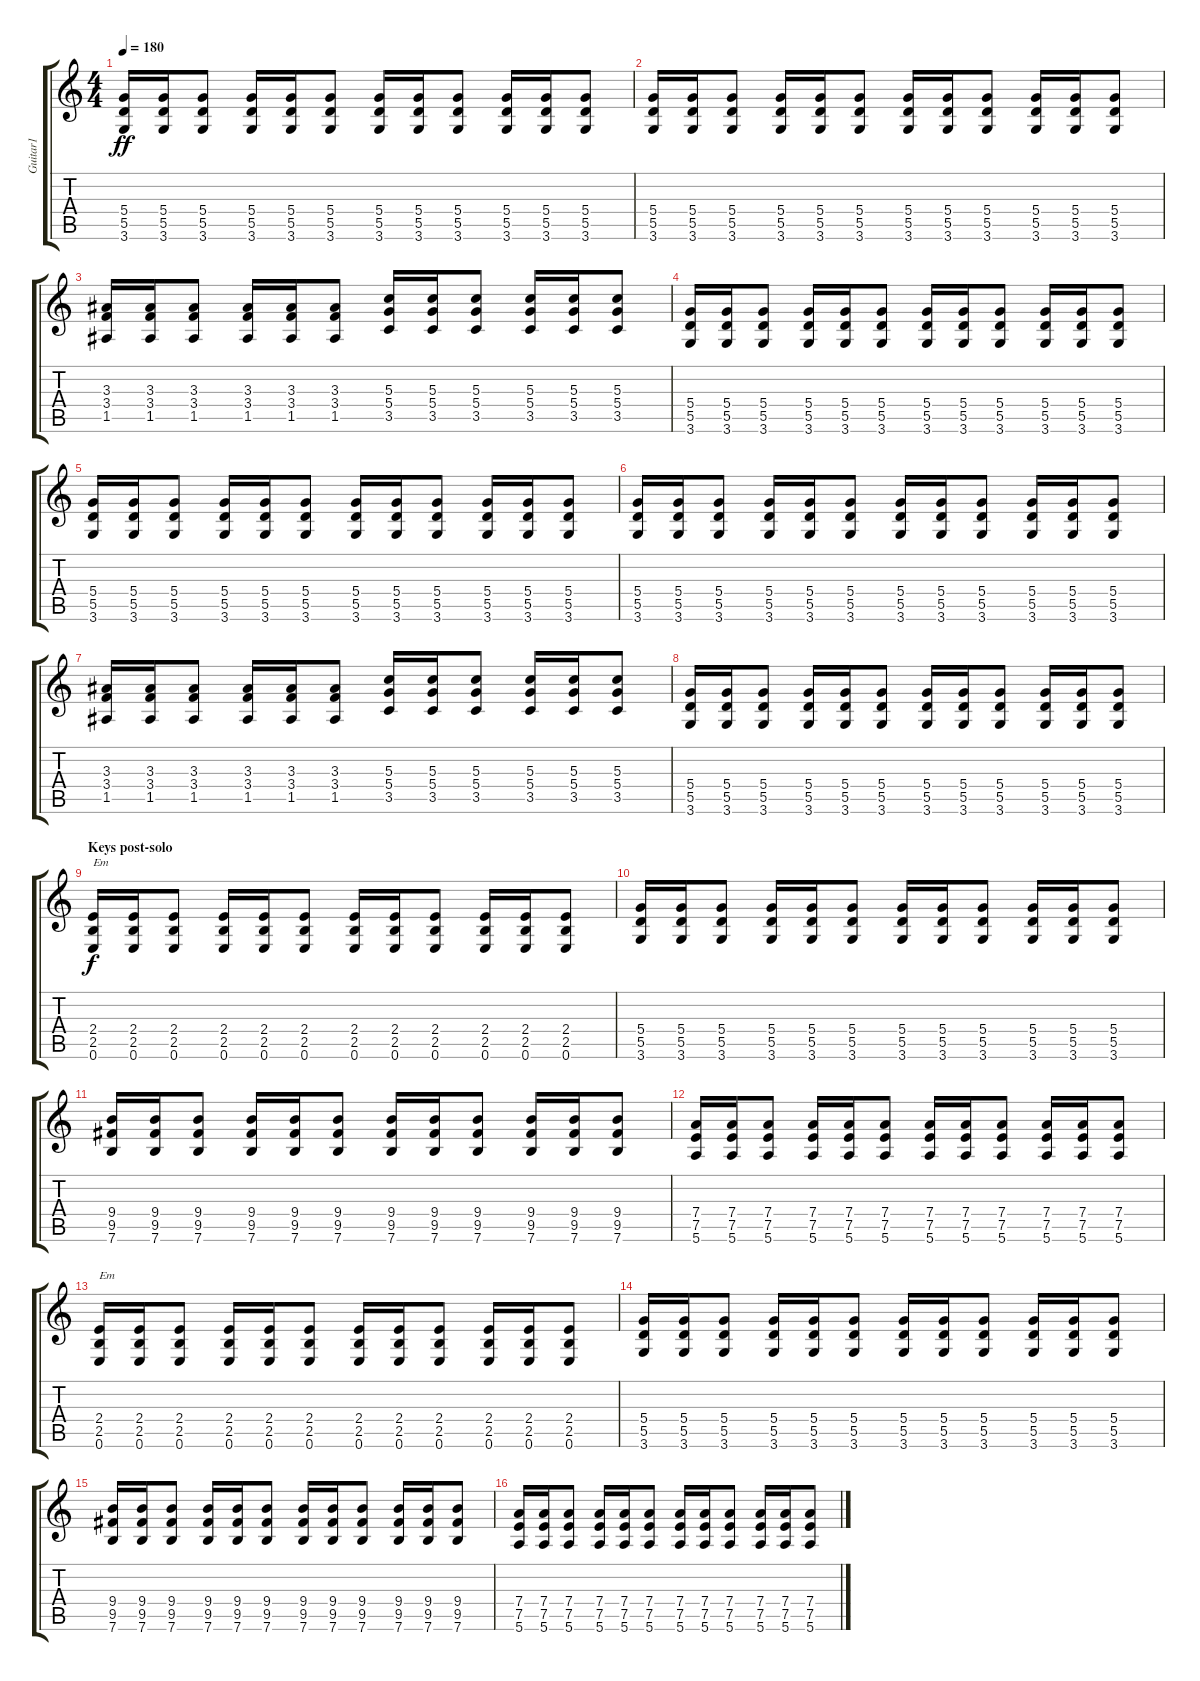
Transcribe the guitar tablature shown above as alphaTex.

\track ("Guitar1" "Guitar1") {instrument overdrivenguitar}
\staff {score tabs}
\tuning (E4 B3 G3 D3 A2 E2) {hide}
\ts (4 4)
\tempo 180
\clef g2
\ks c
(5.4 5.5 3.6).16{dy ff} (5.4 5.5 3.6).16 (5.4 5.5 3.6).8 (5.4 5.5 3.6).16 (5.4 5.5 3.6).16 (5.4 5.5 3.6).8 (5.4 5.5 3.6).16 (5.4 5.5 3.6).16 (5.4 5.5 3.6).8 (5.4 5.5 3.6).16 (5.4 5.5 3.6).16 (5.4 5.5 3.6).8 |
(5.4 5.5 3.6).16 (5.4 5.5 3.6).16 (5.4 5.5 3.6).8 (5.4 5.5 3.6).16 (5.4 5.5 3.6).16 (5.4 5.5 3.6).8 (5.4 5.5 3.6).16 (5.4 5.5 3.6).16 (5.4 5.5 3.6).8 (5.4 5.5 3.6).16 (5.4 5.5 3.6).16 (5.4 5.5 3.6).8 |
(3.3 3.4 1.5).16 (3.3 3.4 1.5).16 (3.3 3.4 1.5).8 (3.3 3.4 1.5).16 (3.3 3.4 1.5).16 (3.3 3.4 1.5).8 (5.3 5.4 3.5).16 (5.3 5.4 3.5).16 (5.3 5.4 3.5).8 (5.3 5.4 3.5).16 (5.3 5.4 3.5).16 (5.3 5.4 3.5).8 |
(5.4 5.5 3.6).16 (5.4 5.5 3.6).16 (5.4 5.5 3.6).8 (5.4 5.5 3.6).16 (5.4 5.5 3.6).16 (5.4 5.5 3.6).8 (5.4 5.5 3.6).16 (5.4 5.5 3.6).16 (5.4 5.5 3.6).8 (5.4 5.5 3.6).16 (5.4 5.5 3.6).16 (5.4 5.5 3.6).8 |
(5.4 5.5 3.6).16 (5.4 5.5 3.6).16 (5.4 5.5 3.6).8 (5.4 5.5 3.6).16 (5.4 5.5 3.6).16 (5.4 5.5 3.6).8 (5.4 5.5 3.6).16 (5.4 5.5 3.6).16 (5.4 5.5 3.6).8 (5.4 5.5 3.6).16 (5.4 5.5 3.6).16 (5.4 5.5 3.6).8 |
(5.4 5.5 3.6).16 (5.4 5.5 3.6).16 (5.4 5.5 3.6).8 (5.4 5.5 3.6).16 (5.4 5.5 3.6).16 (5.4 5.5 3.6).8 (5.4 5.5 3.6).16 (5.4 5.5 3.6).16 (5.4 5.5 3.6).8 (5.4 5.5 3.6).16 (5.4 5.5 3.6).16 (5.4 5.5 3.6).8 |
(3.3 3.4 1.5).16 (3.3 3.4 1.5).16 (3.3 3.4 1.5).8 (3.3 3.4 1.5).16 (3.3 3.4 1.5).16 (3.3 3.4 1.5).8 (5.3 5.4 3.5).16 (5.3 5.4 3.5).16 (5.3 5.4 3.5).8 (5.3 5.4 3.5).16 (5.3 5.4 3.5).16 (5.3 5.4 3.5).8 |
(5.4 5.5 3.6).16 (5.4 5.5 3.6).16 (5.4 5.5 3.6).8 (5.4 5.5 3.6).16 (5.4 5.5 3.6).16 (5.4 5.5 3.6).8 (5.4 5.5 3.6).16 (5.4 5.5 3.6).16 (5.4 5.5 3.6).8 (5.4 5.5 3.6).16 (5.4 5.5 3.6).16 (5.4 5.5 3.6).8 |
\section ("" "Keys post-solo")
(2.4 2.5 0.6).16{txt "Em" dy f} (2.4 2.5 0.6).16 (2.4 2.5 0.6).8 (2.4 2.5 0.6).16 (2.4 2.5 0.6).16 (2.4 2.5 0.6).8 (2.4 2.5 0.6).16 (2.4 2.5 0.6).16 (2.4 2.5 0.6).8 (2.4 2.5 0.6).16 (2.4 2.5 0.6).16 (2.4 2.5 0.6).8 |
(5.4 5.5 3.6).16 (5.4 5.5 3.6).16 (5.4 5.5 3.6).8 (5.4 5.5 3.6).16 (5.4 5.5 3.6).16 (5.4 5.5 3.6).8 (5.4 5.5 3.6).16 (5.4 5.5 3.6).16 (5.4 5.5 3.6).8 (5.4 5.5 3.6).16 (5.4 5.5 3.6).16 (5.4 5.5 3.6).8 |
(9.4 9.5 7.6).16 (9.4 9.5 7.6).16 (9.4 9.5 7.6).8 (9.4 9.5 7.6).16 (9.4 9.5 7.6).16 (9.4 9.5 7.6).8 (9.4 9.5 7.6).16 (9.4 9.5 7.6).16 (9.4 9.5 7.6).8 (9.4 9.5 7.6).16 (9.4 9.5 7.6).16 (9.4 9.5 7.6).8 |
(7.4 7.5 5.6).16 (7.4 7.5 5.6).16 (7.4 7.5 5.6).8 (7.4 7.5 5.6).16 (7.4 7.5 5.6).16 (7.4 7.5 5.6).8 (7.4 7.5 5.6).16 (7.4 7.5 5.6).16 (7.4 7.5 5.6).8 (7.4 7.5 5.6).16 (7.4 7.5 5.6).16 (7.4 7.5 5.6).8 |
(2.4 2.5 0.6).16{txt "Em"} (2.4 2.5 0.6).16 (2.4 2.5 0.6).8 (2.4 2.5 0.6).16 (2.4 2.5 0.6).16 (2.4 2.5 0.6).8 (2.4 2.5 0.6).16 (2.4 2.5 0.6).16 (2.4 2.5 0.6).8 (2.4 2.5 0.6).16 (2.4 2.5 0.6).16 (2.4 2.5 0.6).8 |
(5.4 5.5 3.6).16 (5.4 5.5 3.6).16 (5.4 5.5 3.6).8 (5.4 5.5 3.6).16 (5.4 5.5 3.6).16 (5.4 5.5 3.6).8 (5.4 5.5 3.6).16 (5.4 5.5 3.6).16 (5.4 5.5 3.6).8 (5.4 5.5 3.6).16 (5.4 5.5 3.6).16 (5.4 5.5 3.6).8 |
(9.4 9.5 7.6).16 (9.4 9.5 7.6).16 (9.4 9.5 7.6).8 (9.4 9.5 7.6).16 (9.4 9.5 7.6).16 (9.4 9.5 7.6).8 (9.4 9.5 7.6).16 (9.4 9.5 7.6).16 (9.4 9.5 7.6).8 (9.4 9.5 7.6).16 (9.4 9.5 7.6).16 (9.4 9.5 7.6).8 |
(7.4 7.5 5.6).16 (7.4 7.5 5.6).16 (7.4 7.5 5.6).8 (7.4 7.5 5.6).16 (7.4 7.5 5.6).16 (7.4 7.5 5.6).8 (7.4 7.5 5.6).16 (7.4 7.5 5.6).16 (7.4 7.5 5.6).8 (7.4 7.5 5.6).16 (7.4 7.5 5.6).16 (7.4 7.5 5.6).8
